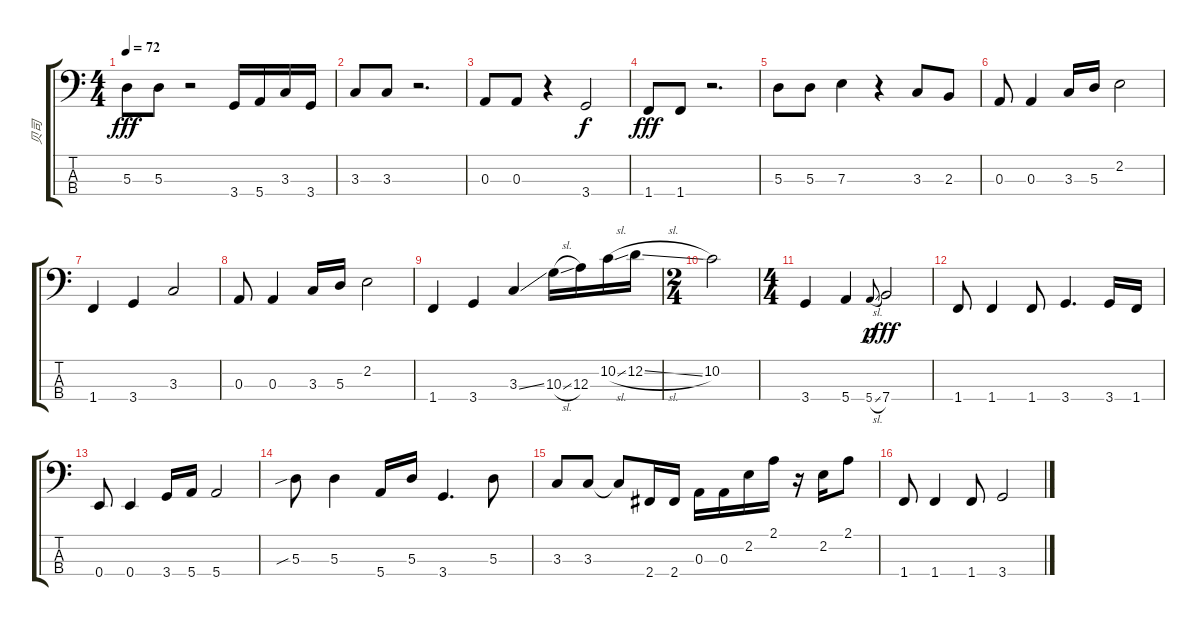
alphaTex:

\track ("贝司" "贝司") {instrument electricbassfinger}
\staff {score tabs}
\tuning (G2 D2 A1 E1) {hide}
\ts (4 4)
\tempo 72
\clef f4
\ks c
5.3.8{dy fff} 5.3.8 r.2 3.4.16 5.4.16 3.3.16 3.4.16 |
3.3.8 3.3.8 r.2{d} |
0.3.8 0.3.8 r.4 3.4.2{dy f} |
1.4.8{dy fff} 1.4.8 r.2{d} |
5.3.8 5.3.8 7.3.4 r.4 3.3.8 2.3.8 |
0.3.8 0.3.4 3.3.16 5.3.16 2.2.2 |
1.4.4 3.4.4 3.3.2 |
0.3.8 0.3.4 3.3.16 5.3.16 2.2.2 |
1.4.4 3.4.4 3.3{ss}.4 10.3{sl}.16 12.3.16 10.2{sl}.16 12.2{sl}.16 |
\ts (2 4)
10.2.2 |
\ts (4 4)
3.4.4 5.4.4 5.4{sl}.8{gr onbeat dy p} 7.4.2{dy fff} |
1.4.8 1.4.4 1.4.8 3.4.4{d} 3.4.16 1.4.16 |
0.4.8 0.4.4 3.4.16 5.4.16 5.4.2 |
5.3{sib}.8 5.3.4 5.4.16 5.3.16 3.4.4{d} 5.3.8 |
3.3.8 3.3.8 3.3{t}.8 2.4.16 2.4.16 0.3.16 0.3.16 2.2.16 2.1.16 r.16 2.2.16 2.1.8 |
1.4.8 1.4.4 1.4.8 3.4.2
